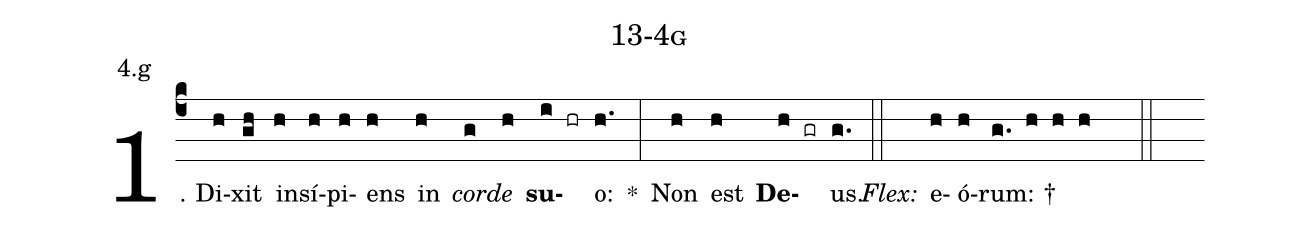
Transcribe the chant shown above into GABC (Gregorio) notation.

name: 13-4g;
annotation: 4.g;
%%
(c4)1. Di(h)xit(gh) in(h)sí(h)pi(h)ens(h) in(h) <i>cor</i>(g)<i>de</i>(h) <b>su</b>(i hr)o:(h.) *(:) Non(h) est(h) <b>De</b>(h gr)us.(g.) (::)
<i>Flex:</i>()  e(h)ó(h)rum: †(g. h h h  ::)
